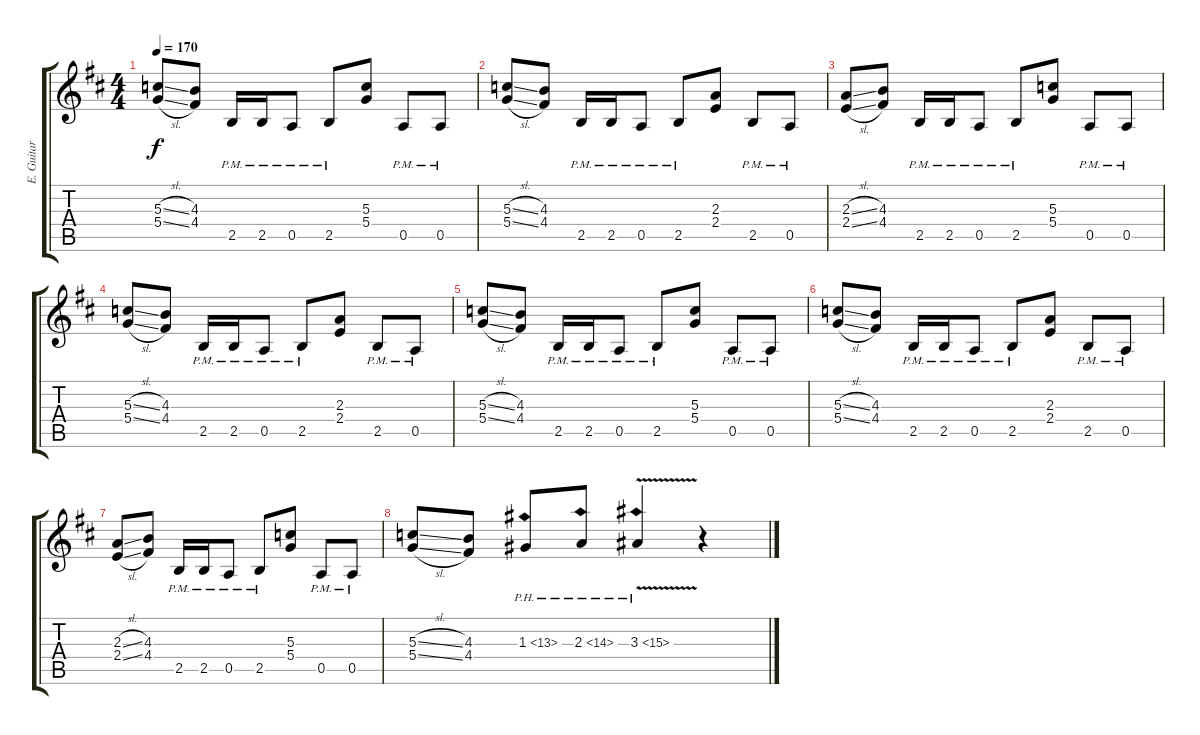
\track ("E. Guitar I" "E. Guitar ") {instrument overdrivenguitar}
\staff {score tabs}
\tuning (E4 B3 G3 D3 A2 E2) {hide}
\ts (4 4)
\tempo 170
\clef g2
\ks d
(5.3{sl} 5.4{sl}).8{dy f} (4.3 4.4).8 2.5{pm}.16 2.5{pm}.16 0.5{pm}.8 2.5{pm}.8 (5.3 5.4).8 0.5{pm}.8 0.5{pm}.8 |
(5.3{sl} 5.4{sl}).8 (4.3 4.4).8 2.5{pm}.16 2.5{pm}.16 0.5{pm}.8 2.5{pm}.8 (2.3 2.4).8 2.5{pm}.8 0.5{pm}.8 |
(2.3{sl} 2.4{sl}).8 (4.3 4.4).8 2.5{pm}.16 2.5{pm}.16 0.5{pm}.8 2.5{pm}.8 (5.3 5.4).8 0.5{pm}.8 0.5{pm}.8 |
(5.3{sl} 5.4{sl}).8 (4.3 4.4).8 2.5{pm}.16 2.5{pm}.16 0.5{pm}.8 2.5{pm}.8 (2.3 2.4).8 2.5{pm}.8 0.5{pm}.8 |
(5.3{sl} 5.4{sl}).8 (4.3 4.4).8 2.5{pm}.16 2.5{pm}.16 0.5{pm}.8 2.5{pm}.8 (5.3 5.4).8 0.5{pm}.8 0.5{pm}.8 |
(5.3{sl} 5.4{sl}).8 (4.3 4.4).8 2.5{pm}.16 2.5{pm}.16 0.5{pm}.8 2.5{pm}.8 (2.3 2.4).8 2.5{pm}.8 0.5{pm}.8 |
(2.3{sl} 2.4{sl}).8 (4.3 4.4).8 2.5{pm}.16 2.5{pm}.16 0.5{pm}.8 2.5{pm}.8 (5.3 5.4).8 0.5{pm}.8 0.5{pm}.8 |
(5.3{sl} 5.4{sl}).8 (4.3 4.4).8 1.3{ph 12}.8 2.3{ph 12}.8 3.3{ph 12 v}.4 r.4
